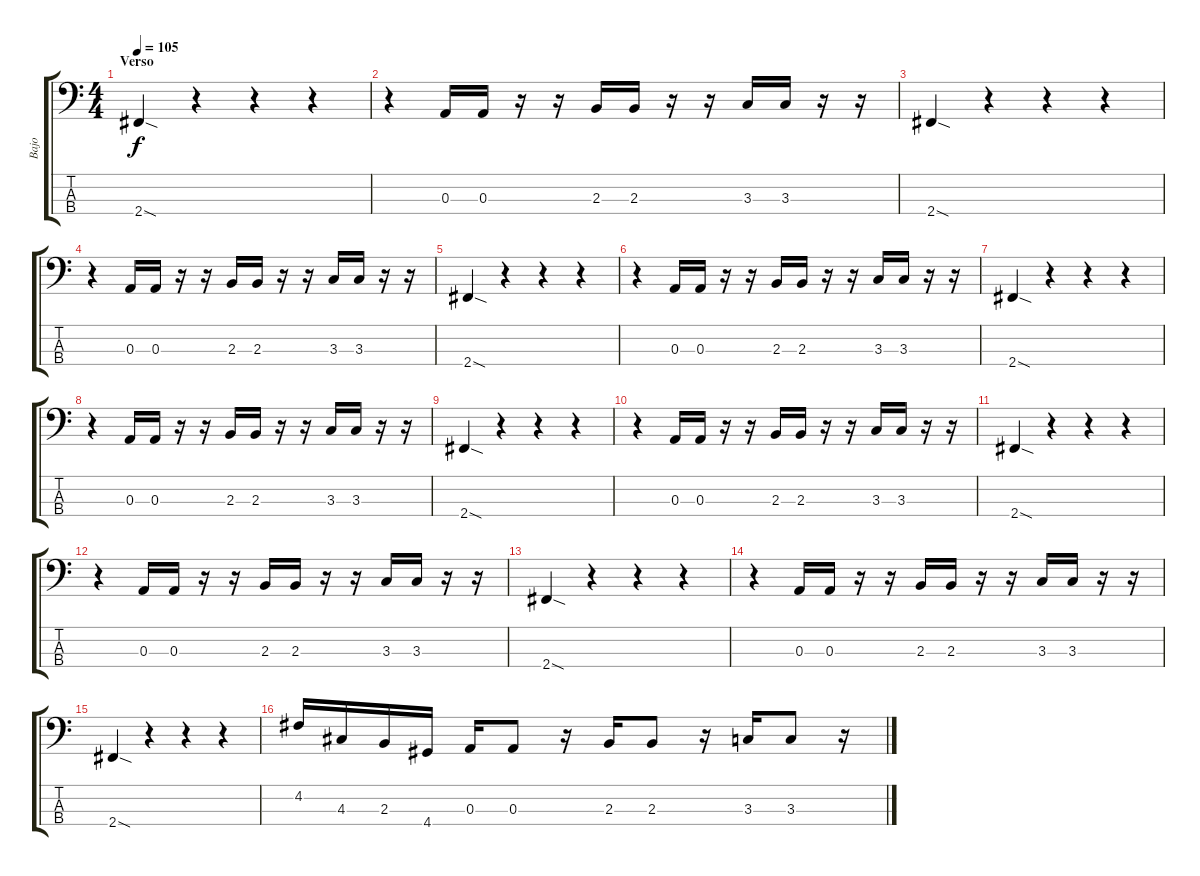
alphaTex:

\track ("Bajo" "Bajo") {instrument electricbassfinger}
\staff {score tabs}
\tuning (G2 D2 A1 E1) {hide}
\ts (4 4)
\section ("" "Verso")
\tempo 105
\clef f4
\ks c
2.4{sod}.4{dy f} r.4 r.4 r.4 |
r.4 0.3.16 0.3.16 r.16 r.16 2.3.16 2.3.16 r.16 r.16 3.3.16 3.3.16 r.16 r.16 |
2.4{sod}.4 r.4 r.4 r.4 |
r.4 0.3.16 0.3.16 r.16 r.16 2.3.16 2.3.16 r.16 r.16 3.3.16 3.3.16 r.16 r.16 |
2.4{sod}.4 r.4 r.4 r.4 |
r.4 0.3.16 0.3.16 r.16 r.16 2.3.16 2.3.16 r.16 r.16 3.3.16 3.3.16 r.16 r.16 |
2.4{sod}.4 r.4 r.4 r.4 |
r.4 0.3.16 0.3.16 r.16 r.16 2.3.16 2.3.16 r.16 r.16 3.3.16 3.3.16 r.16 r.16 |
2.4{sod}.4 r.4 r.4 r.4 |
r.4 0.3.16 0.3.16 r.16 r.16 2.3.16 2.3.16 r.16 r.16 3.3.16 3.3.16 r.16 r.16 |
2.4{sod}.4 r.4 r.4 r.4 |
r.4 0.3.16 0.3.16 r.16 r.16 2.3.16 2.3.16 r.16 r.16 3.3.16 3.3.16 r.16 r.16 |
2.4{sod}.4 r.4 r.4 r.4 |
r.4 0.3.16 0.3.16 r.16 r.16 2.3.16 2.3.16 r.16 r.16 3.3.16 3.3.16 r.16 r.16 |
2.4{sod}.4 r.4 r.4 r.4 |
4.2.16 4.3.16 2.3.16 4.4.16 0.3.16 0.3.8 r.16 2.3.16 2.3.8 r.16 3.3.16 3.3.8 r.16
